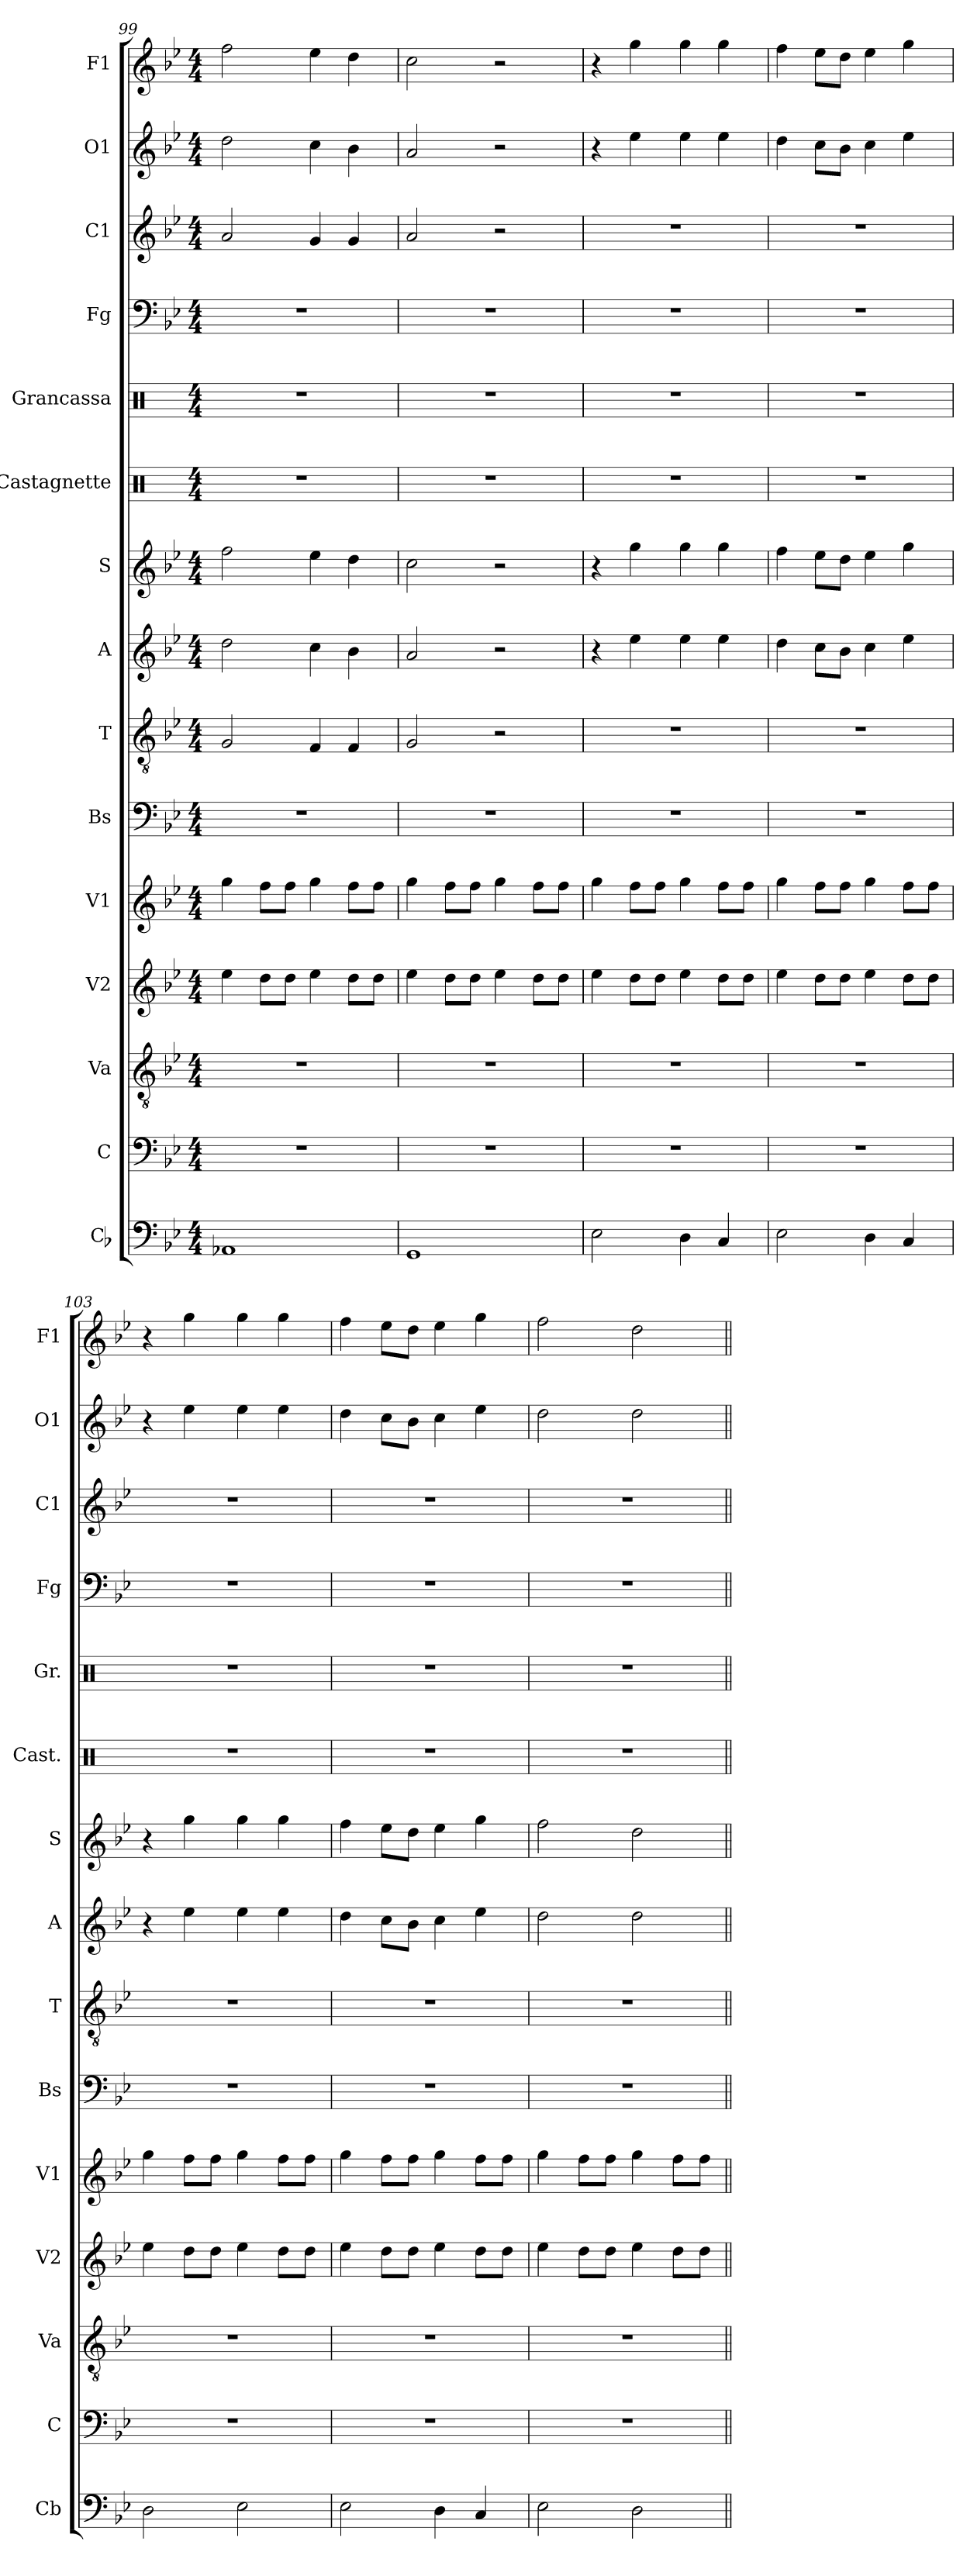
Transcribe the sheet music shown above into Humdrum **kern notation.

**kern	**kern	**kern	**kern	**kern	**kern	**kern	**kern	**kern	**kern	**kern	**kern	**kern	**kern	**kern
*part15	*part14	*part13	*part12	*part11	*part10	*part9	*part8	*part7	*part6	*part5	*part4	*part3	*part2	*part1
*staff15	*staff14	*staff13	*staff12	*staff11	*staff10	*staff9	*staff8	*staff7	*staff6	*staff5	*staff4	*staff3	*staff2	*staff1
*I"Cb	*I"C	*I"Va	*I"V2	*I"V1	*I"Bs	*I"T	*I"A	*I"S	*I"Castagnette	*I"Grancassa	*I"Fg	*I"C1	*I"O1	*I"F1
*I'Cb	*I'C	*I'Va	*I'V2	*I'V1	*I'Bs	*I'T	*I'A	*I'S	*I'Cast.	*I'Gr.	*I'Fg	*I'C1	*I'O1	*I'F1
*clefF4	*clefF4	*clefGv2	*clefG2	*clefG2	*clefF4	*clefGv2	*clefG2	*clefG2	*clefX	*clefX	*clefF4	*clefG2	*clefG2	*clefG2
*ITrd7c12	*	*	*	*	*	*	*	*	*	*	*	*ITrd1c2	*	*
*k[b-e-]	*k[b-e-]	*k[b-e-]	*k[b-e-]	*k[b-e-]	*k[b-e-]	*k[b-e-]	*k[b-e-]	*k[b-e-]	*k[]	*k[]	*k[b-e-]	*k[b-e-a-d-]	*k[b-e-]	*k[b-e-]
*M4/4	*M4/4	*M4/4	*M4/4	*M4/4	*M4/4	*M4/4	*M4/4	*M4/4	*M4/4	*M4/4	*M4/4	*M4/4	*M4/4	*M4/4
=99	=99	=99	=99	=99	=99	=99	=99	=99	=99	=99	=99	=99	=99	=99
1AAA-X	1r	1r	4ee-\	4gg\	1r	2G/	2dd\	2ff\	1r	1r	1r	2g/	2dd\	2ff\
.	.	.	8dd\L	8ff\L	.	.	.	.	.	.	.	.	.	.
.	.	.	8dd\J	8ff\J	.	.	.	.	.	.	.	.	.	.
.	.	.	4ee-\	4gg\	.	4F/	4cc\	4ee-\	.	.	.	4f/	4cc\	4ee-\
.	.	.	8dd\L	8ff\L	.	4F/	4b-\	4dd\	.	.	.	4f/	4b-\	4dd\
.	.	.	8dd\J	8ff\J	.	.	.	.	.	.	.	.	.	.
!!LO:PB:g=z
=100	=100	=100	=100	=100	=100	=100	=100	=100	=100	=100	=100	=100	=100	=100
1GGG	1r	1r	4ee-\	4gg\	1r	2G/	2a/	2cc\	1r	1r	1r	2g/	2a/	2cc\
.	.	.	8dd\L	8ff\L	.	.	.	.	.	.	.	.	.	.
.	.	.	8dd\J	8ff\J	.	.	.	.	.	.	.	.	.	.
.	.	.	4ee-\	4gg\	.	2r	2r	2r	.	.	.	2r	2r	2r
.	.	.	8dd\L	8ff\L	.	.	.	.	.	.	.	.	.	.
.	.	.	8dd\J	8ff\J	.	.	.	.	.	.	.	.	.	.
=101	=101	=101	=101	=101	=101	=101	=101	=101	=101	=101	=101	=101	=101	=101
2EE-\	1r	1r	4ee-\	4gg\	1r	1r	4r	4r	1r	1r	1r	1r	4r	4r
.	.	.	8dd\L	8ff\L	.	.	4ee-\	4gg\	.	.	.	.	4ee-\	4gg\
.	.	.	8dd\J	8ff\J	.	.	.	.	.	.	.	.	.	.
4DD\	.	.	4ee-\	4gg\	.	.	4ee-\	4gg\	.	.	.	.	4ee-\	4gg\
4CC/	.	.	8dd\L	8ff\L	.	.	4ee-\	4gg\	.	.	.	.	4ee-\	4gg\
.	.	.	8dd\J	8ff\J	.	.	.	.	.	.	.	.	.	.
=102	=102	=102	=102	=102	=102	=102	=102	=102	=102	=102	=102	=102	=102	=102
2EE-\	1r	1r	4ee-\	4gg\	1r	1r	4dd\	4ff\	1r	1r	1r	1r	4dd\	4ff\
.	.	.	8dd\L	8ff\L	.	.	8cc\L	8ee-\L	.	.	.	.	8cc\L	8ee-\L
.	.	.	8dd\J	8ff\J	.	.	8b-\J	8dd\J	.	.	.	.	8b-\J	8dd\J
4DD\	.	.	4ee-\	4gg\	.	.	4cc\	4ee-\	.	.	.	.	4cc\	4ee-\
4CC/	.	.	8dd\L	8ff\L	.	.	4ee-\	4gg\	.	.	.	.	4ee-\	4gg\
.	.	.	8dd\J	8ff\J	.	.	.	.	.	.	.	.	.	.
=103	=103	=103	=103	=103	=103	=103	=103	=103	=103	=103	=103	=103	=103	=103
2DD\	1r	1r	4ee-\	4gg\	1r	1r	4r	4r	1r	1r	1r	1r	4r	4r
.	.	.	8dd\L	8ff\L	.	.	4ee-\	4gg\	.	.	.	.	4ee-\	4gg\
.	.	.	8dd\J	8ff\J	.	.	.	.	.	.	.	.	.	.
2EE-\	.	.	4ee-\	4gg\	.	.	4ee-\	4gg\	.	.	.	.	4ee-\	4gg\
.	.	.	8dd\L	8ff\L	.	.	4ee-\	4gg\	.	.	.	.	4ee-\	4gg\
.	.	.	8dd\J	8ff\J	.	.	.	.	.	.	.	.	.	.
=104	=104	=104	=104	=104	=104	=104	=104	=104	=104	=104	=104	=104	=104	=104
2EE-\	1r	1r	4ee-\	4gg\	1r	1r	4dd\	4ff\	1r	1r	1r	1r	4dd\	4ff\
.	.	.	8dd\L	8ff\L	.	.	8cc\L	8ee-\L	.	.	.	.	8cc\L	8ee-\L
.	.	.	8dd\J	8ff\J	.	.	8b-\J	8dd\J	.	.	.	.	8b-\J	8dd\J
4DD\	.	.	4ee-\	4gg\	.	.	4cc\	4ee-\	.	.	.	.	4cc\	4ee-\
4CC/	.	.	8dd\L	8ff\L	.	.	4ee-\	4gg\	.	.	.	.	4ee-\	4gg\
.	.	.	8dd\J	8ff\J	.	.	.	.	.	.	.	.	.	.
!!LO:PB:g=z
=105	=105	=105	=105	=105	=105	=105	=105	=105	=105	=105	=105	=105	=105	=105
2EE-\	1r	1r	4ee-\	4gg\	1r	1r	2dd\	2ff\	1r	1r	1r	1r	2dd\	2ff\
.	.	.	8dd\L	8ff\L	.	.	.	.	.	.	.	.	.	.
.	.	.	8dd\J	8ff\J	.	.	.	.	.	.	.	.	.	.
2DD\	.	.	4ee-\	4gg\	.	.	2dd\	2dd\	.	.	.	.	2dd\	2dd\
.	.	.	8dd\L	8ff\L	.	.	.	.	.	.	.	.	.	.
.	.	.	8dd\J	8ff\J	.	.	.	.	.	.	.	.	.	.
=||	=||	=||	=||	=||	=||	=||	=||	=||	=||	=||	=||	=||	=||	=||
*-	*-	*-	*-	*-	*-	*-	*-	*-	*-	*-	*-	*-	*-	*-
